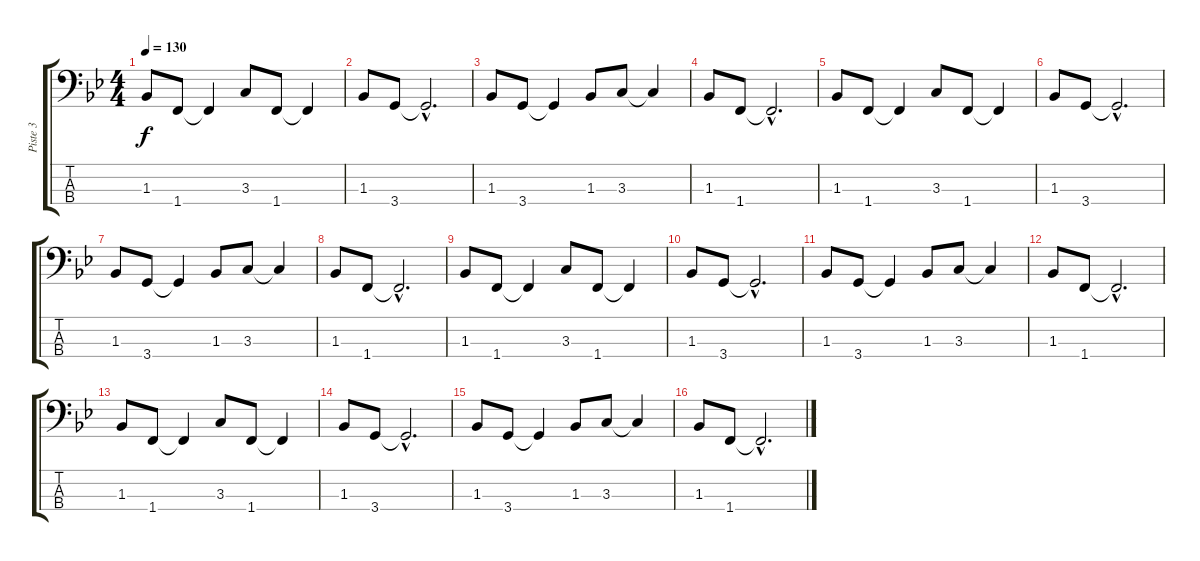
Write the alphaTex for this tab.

\track ("Piste 3" "Piste 3") {instrument electricbassfinger}
\staff {score tabs}
\tuning (G2 D2 A1 E1) {hide}
\ts (4 4)
\tempo 130
\clef f4
\ks gminor
1.3.8{dy f} 1.4.8 1.4{t}.4 3.3.8 1.4.8 1.4{t}.4 |
1.3.8 3.4.8 3.4{hac t}.2{d} |
1.3.8 3.4.8 3.4{t}.4 1.3.8 3.3.8 3.3{t}.4 |
1.3.8 1.4.8 1.4{hac t}.2{d} |
1.3.8 1.4.8 1.4{t}.4 3.3.8 1.4.8 1.4{t}.4 |
1.3.8 3.4.8 3.4{hac t}.2{d} |
1.3.8 3.4.8 3.4{t}.4 1.3.8 3.3.8 3.3{t}.4 |
1.3.8 1.4.8 1.4{hac t}.2{d} |
1.3.8 1.4.8 1.4{t}.4 3.3.8 1.4.8 1.4{t}.4 |
1.3.8 3.4.8 3.4{hac t}.2{d} |
1.3.8 3.4.8 3.4{t}.4 1.3.8 3.3.8 3.3{t}.4 |
1.3.8 1.4.8 1.4{hac t}.2{d} |
1.3.8 1.4.8 1.4{t}.4 3.3.8 1.4.8 1.4{t}.4 |
1.3.8 3.4.8 3.4{hac t}.2{d} |
1.3.8 3.4.8 3.4{t}.4 1.3.8 3.3.8 3.3{t}.4 |
1.3.8 1.4.8 1.4{hac t}.2{d}
